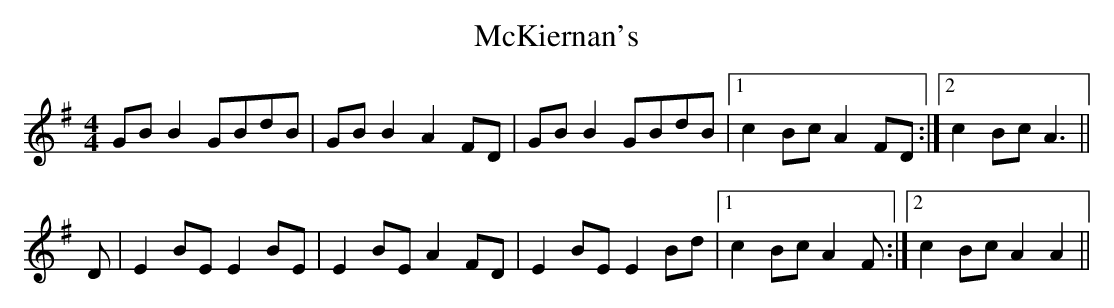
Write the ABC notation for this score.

X:1
T: McKiernan's
L: 1/8
M: 4/4
K: G
GB B2 GBdB|GB B2 A2 FD|GB B2 GBdB|1 c2 Bc A2 FD :|2\
c2 Bc A3||
D|E2 BE E2 BE|E2 BE A2 FD|E2 BE E2 Bd|1 c2 Bc A2 F :|2\
c2 Bc A2 A2||
